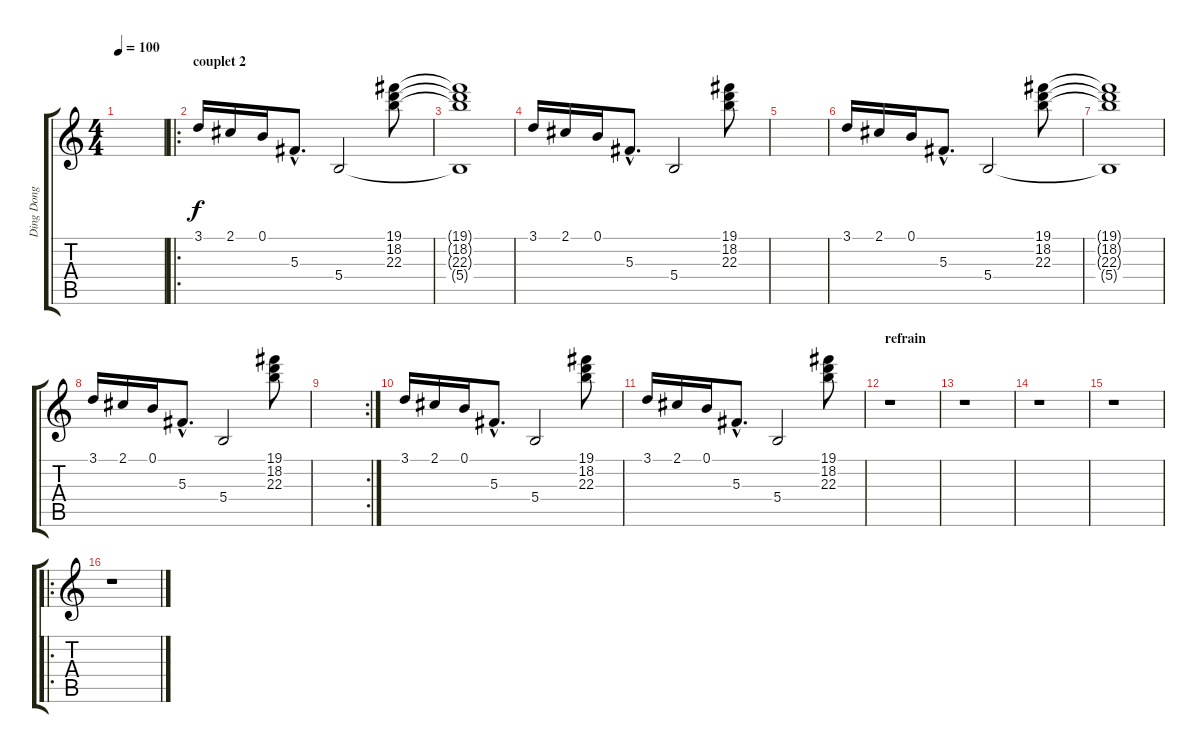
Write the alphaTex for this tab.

\track ("Ding Dong" "Ding Dong") {instrument vibraphone}
\staff {score tabs}
\tuning (B4 Ab4 Db4 Gb3 B2 E2) {hide}
\ts (4 4)
\tempo 100
\clef g2
\ks c
|
\ro
\section ("" "couplet 2")
3.1.16 2.1.16 0.1.16 5.3{hac}.8{d} 5.4.2 (19.1 18.2 22.3).8 |
(19.1{t} 18.2{t} 22.3{t} 5.4{t}).1 |
3.1.16 2.1.16 0.1.16 5.3{hac}.8{d} 5.4.2 (19.1 18.2 22.3).8 |
|
3.1.16 2.1.16 0.1.16 5.3{hac}.8{d} 5.4.2 (19.1 18.2 22.3).8 |
(19.1{t} 18.2{t} 22.3{t} 5.4{t}).1 |
3.1.16 2.1.16 0.1.16 5.3{hac}.8{d} 5.4.2 (19.1 18.2 22.3).8 |
\rc 2
|
3.1.16 2.1.16 0.1.16 5.3{hac}.8{d} 5.4.2 (19.1 18.2 22.3).8 |
3.1.16 2.1.16 0.1.16 5.3{hac}.8{d} 5.4.2 (19.1 18.2 22.3).8 |
\section ("" "refrain")
r.1 |
r.1 |
r.1 |
r.1 |
\ro
r.1
